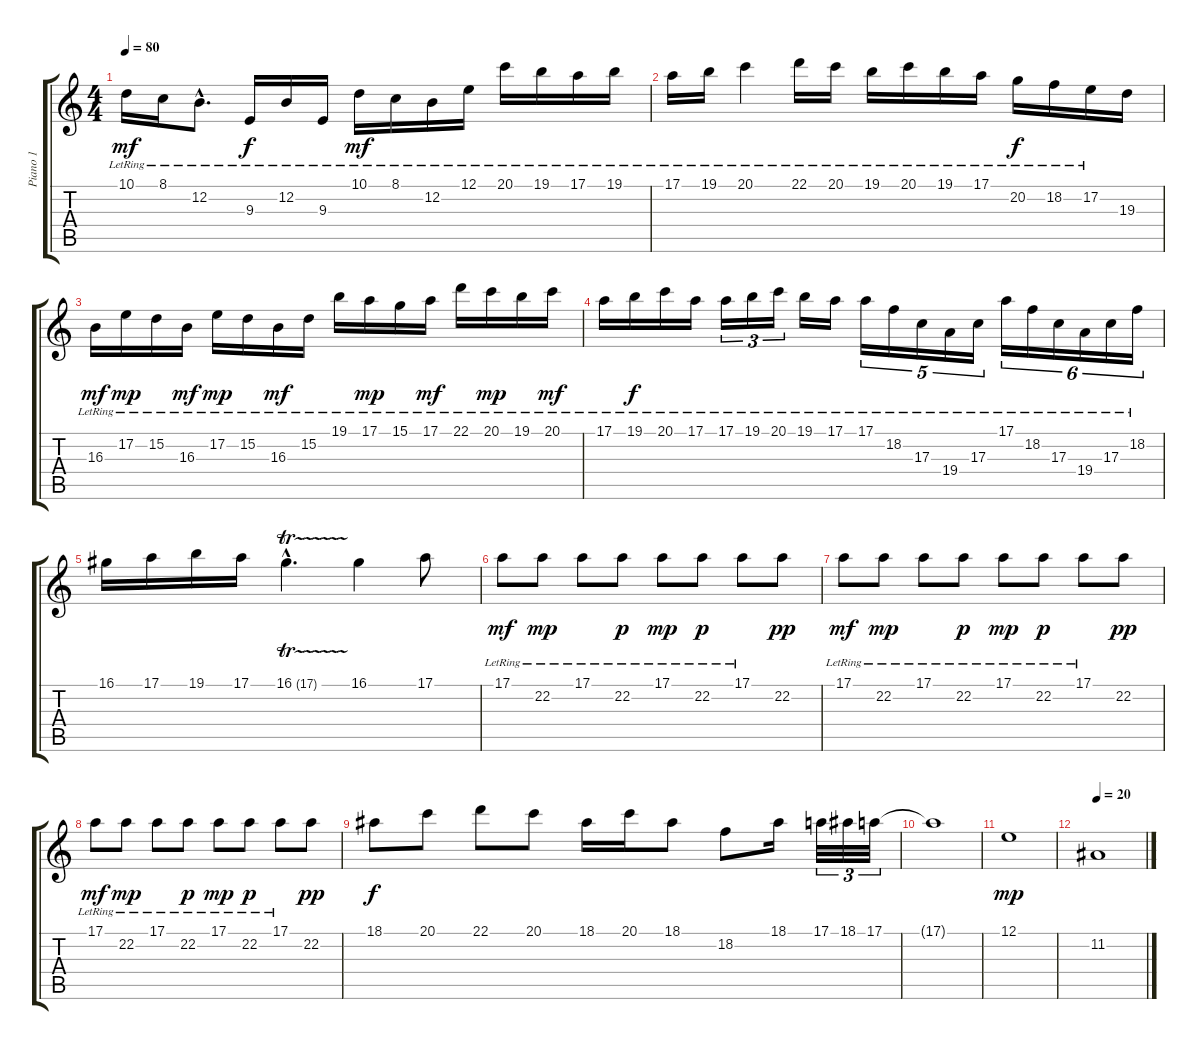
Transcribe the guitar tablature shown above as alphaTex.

\track ("Piano 1" "Piano 1") {instrument acousticgrandpiano}
\staff {score tabs}
\tuning (E4 B3 G3 D3 A2 E2) {hide}
\ts (4 4)
\tempo 80
\clef g2
\ks c
10.1{lr}.16{dy mf} 8.1{lr}.16 12.2{hac lr}.8{d} 9.3{lr}.16{dy f} 12.2{lr}.16 9.3{lr}.16 10.1{lr}.16{dy mf} 8.1{lr}.16 12.2{lr}.16 12.1{lr}.16 20.1{lr}.16 19.1{lr}.16 17.1{lr}.16 19.1{lr}.16 |
17.1{lr}.16 19.1{lr}.16 20.1{lr}.4 22.1{lr}.16 20.1{lr}.16 19.1{lr}.16 20.1{lr}.16 19.1{lr}.16 17.1{lr}.16 20.2{lr}.16{dy f} 18.2{lr}.16 17.2{lr}.16 19.3.16 |
16.3{lr}.16{dy mf} 17.2{lr}.16{dy mp} 15.2{lr}.16 16.3{lr}.16{dy mf} 17.2{lr}.16{dy mp} 15.2{lr}.16 16.3{lr}.16{dy mf} 15.2{lr}.16 19.1{lr}.16 17.1{lr}.16{dy mp} 15.1{lr}.16 17.1{lr}.16{dy mf} 22.1{lr}.16 20.1{lr}.16{dy mp} 19.1{lr}.16 20.1{lr}.16{dy mf} |
17.1{lr}.16 19.1{lr}.16{dy f} 20.1{lr}.16 17.1{lr}.16 17.1{lr}.16{tu (3 2)} 19.1{lr}.16{tu (3 2)} 20.1{lr}.16{tu (3 2)} 19.1{lr}.16 17.1{lr}.16 17.1{lr}.16{tu (5 4)} 18.2{lr}.16{tu (5 4)} 17.3{lr}.16{tu (5 4)} 19.4{lr}.16{tu (5 4)} 17.3{lr}.16{tu (5 4)} 17.1{lr}.16{tu (6 4)} 18.2{lr}.16{tu (6 4)} 17.3{lr}.16{tu (6 4)} 19.4{lr}.16{tu (6 4)} 17.3{lr}.16{tu (6 4)} 18.2{lr}.16{tu (6 4)} |
16.1.16 17.1.16 19.1.16 17.1.16 16.1{tr (17 32) hac}.4{d} 16.1.4 17.1.8 |
17.1{lr}.8{dy mf} 22.2{lr}.8{dy mp} 17.1{lr}.8 22.2{lr}.8{dy p} 17.1{lr}.8{dy mp} 22.2{lr}.8{dy p} 17.1{lr}.8 22.2.8{dy pp} |
17.1{lr}.8{dy mf} 22.2{lr}.8{dy mp} 17.1{lr}.8 22.2{lr}.8{dy p} 17.1{lr}.8{dy mp} 22.2{lr}.8{dy p} 17.1{lr}.8 22.2.8{dy pp} |
17.1{lr}.8{dy mf} 22.2{lr}.8{dy mp} 17.1{lr}.8 22.2{lr}.8{dy p} 17.1{lr}.8{dy mp} 22.2{lr}.8{dy p} 17.1{lr}.8 22.2.8{dy pp} |
18.1.8{dy f} 20.1.8 22.1.8 20.1.8 18.1.16 20.1.16 18.1.8 18.2.8 18.1.16 17.1.32{tu (3 2)} 18.1.32{tu (3 2)} 17.1.32{tu (3 2)} |
17.1{t}.1 |
12.1.1{dy mp} |
\tempo 20
11.2.1
